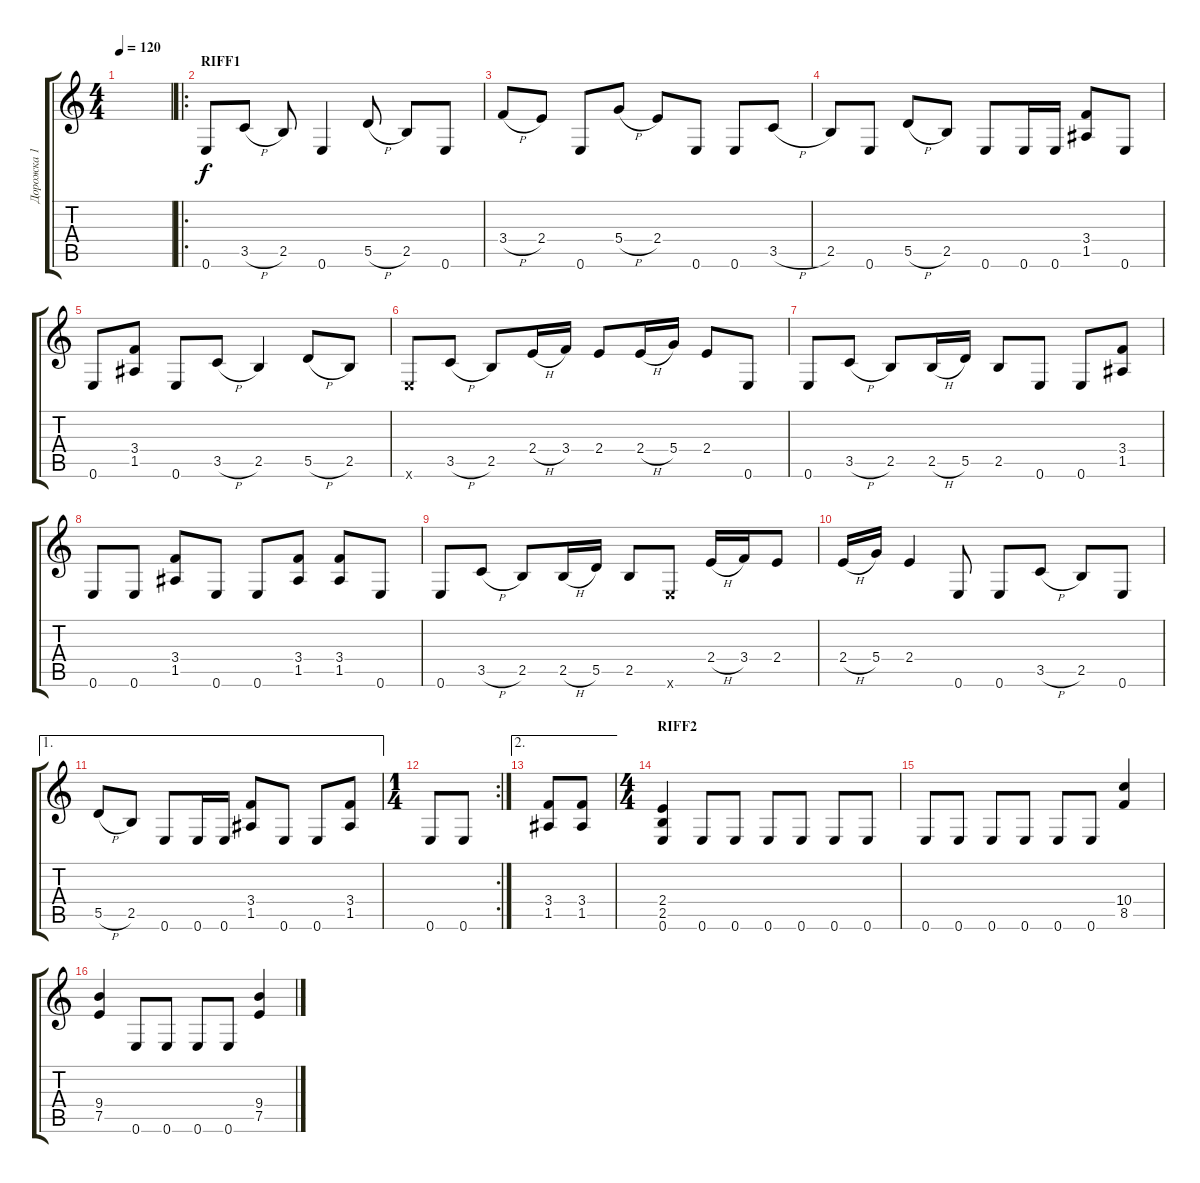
\track ("Дорожка 1" "Дорожка 1") {instrument distortionguitar}
\staff {score tabs}
\tuning (E4 B3 G3 D3 A2 E2) {hide}
\ts (4 4)
\tempo 120
\clef g2
\ks c
|
\ro
\section ("" "RIFF1")
0.6.8 3.5{h}.8 2.5.8 0.6.4 5.5{h}.8 2.5.8 0.6.8 |
3.4{h}.8 2.4.8 0.6.8 5.4{h}.8 2.4.8 0.6.8 0.6.8 3.5{h}.8 |
2.5.8 0.6.8 5.5{h}.8 2.5.8 0.6.8 0.6.16 0.6.16 (3.4 1.5).8 0.6.8 |
0.6.8 (3.4 1.5).8 0.6.8 3.5{h}.8 2.5.4 5.5{h}.8 2.5.8 |
0.6{x}.8 3.5{h}.8 2.5.8 2.4{h}.16 3.4.16 2.4.8 2.4{h}.16 5.4.16 2.4.8 0.6.8 |
0.6.8 3.5{h}.8 2.5.8 2.5{h}.16 5.5.16 2.5.8 0.6.8 0.6.8 (3.4 1.5).8 |
0.6.8 0.6.8 (3.4 1.5).8 0.6.8 0.6.8 (3.4 1.5).8 (3.4 1.5).8 0.6.8 |
0.6.8 3.5{h}.8 2.5.8 2.5{h}.16 5.5.16 2.5.8 0.6{x}.8 2.4{h}.16 3.4.16 2.4.8 |
2.4{h}.16 5.4.16 2.4.4 0.6.8 0.6.8 3.5{h}.8 2.5.8 0.6.8 |
\ae 1
5.5{h}.8 2.5.8 0.6.8 0.6.16 0.6.16 (3.4 1.5).8 0.6.8 0.6.8 (3.4 1.5).8 |
\rc 2
\ts (1 4)
0.6.8 0.6.8 |
\ae 2
(3.4 1.5).8 (3.4 1.5).8 |
\ts (4 4)
\section ("" "RIFF2")
(2.4 2.5 0.6).4 0.6.8 0.6.8 0.6.8 0.6.8 0.6.8 0.6.8 |
0.6.8 0.6.8 0.6.8 0.6.8 0.6.8 0.6.8 (10.4 8.5).4 |
(9.4 7.5).4 0.6.8 0.6.8 0.6.8 0.6.8 (9.4 7.5).4
